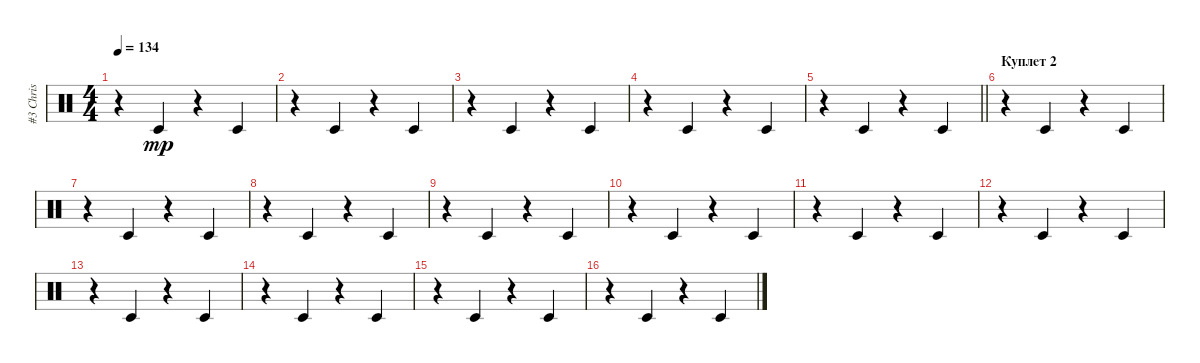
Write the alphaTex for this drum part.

\track ("#3 Chris" "#3 Chris") {instrument percussion}
\staff {score}
\articulation defaults
\ts (4 4)
\tempo 134
\clef neutral
\ks c
r.4{dy mp} "Timbale low (hit)".4 r.4 "Timbale low (hit)".4 |
r.4 "Timbale low (hit)".4 r.4 "Timbale low (hit)".4 |
r.4 "Timbale low (hit)".4 r.4 "Timbale low (hit)".4 |
r.4 "Timbale low (hit)".4 r.4 "Timbale low (hit)".4 |
\barLineRight lightlight
r.4 "Timbale low (hit)".4 r.4 "Timbale low (hit)".4 |
\section ("" "Куплет 2")
r.4 "Timbale low (hit)".4 r.4 "Timbale low (hit)".4 |
r.4 "Timbale low (hit)".4 r.4 "Timbale low (hit)".4 |
r.4 "Timbale low (hit)".4 r.4 "Timbale low (hit)".4 |
r.4 "Timbale low (hit)".4 r.4 "Timbale low (hit)".4 |
r.4 "Timbale low (hit)".4 r.4 "Timbale low (hit)".4 |
r.4 "Timbale low (hit)".4 r.4 "Timbale low (hit)".4 |
r.4 "Timbale low (hit)".4 r.4 "Timbale low (hit)".4 |
r.4 "Timbale low (hit)".4 r.4 "Timbale low (hit)".4 |
r.4 "Timbale low (hit)".4 r.4 "Timbale low (hit)".4 |
r.4 "Timbale low (hit)".4 r.4 "Timbale low (hit)".4 |
r.4 "Timbale low (hit)".4 r.4 "Timbale low (hit)".4
